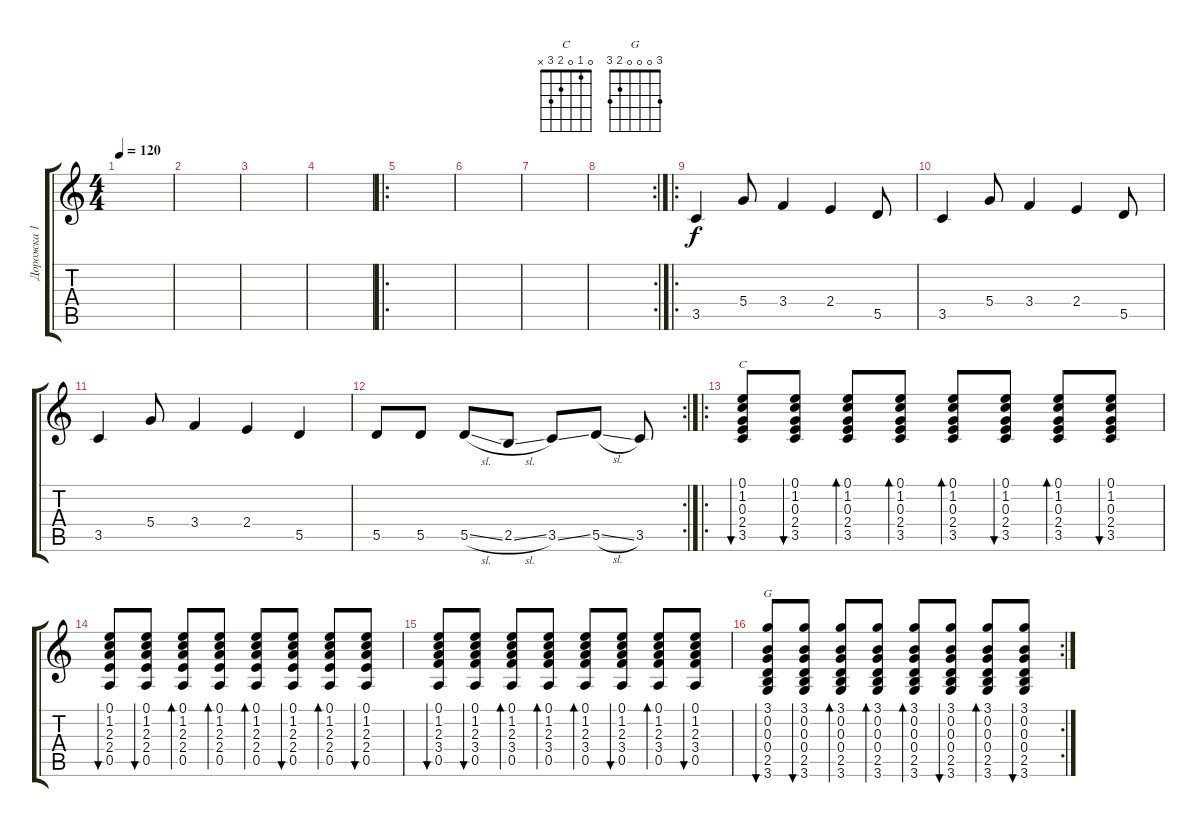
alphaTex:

\track ("Дорожка 1" "Дорожка 1") {instrument electricguitarjazz}
\staff {score tabs}
\tuning (E4 B3 G3 D3 A2 E2) {hide}
\chord ("C" 0 1 0 2 3 x)
\chord ("G" 3 0 0 0 2 3)
\ts (4 4)
\tempo 120
\clef g2
\ks c
|
|
|
|
\ro
|
|
|
\rc 2
|
\ro
3.5.4 5.4.8 3.4.4 2.4.4 5.5.8 |
3.5.4 5.4.8 3.4.4 2.4.4 5.5.8 |
3.5.4 5.4.8 3.4.4 2.4.4 5.5.4 |
\rc 2
5.5.8 5.5.8 5.5{sl}.8 2.5{sl}.8 3.5{ss}.8 5.5{sl}.8 3.5.8 |
\ro
(0.1 1.2 0.3 2.4 3.5).8{bu 60 ch "C"} (0.1 1.2 0.3 2.4 3.5).8{bu 60} (0.1 1.2 0.3 2.4 3.5).8{bd 60} (0.1 1.2 0.3 2.4 3.5).8{bd 60} (0.1 1.2 0.3 2.4 3.5).8{bd 60} (0.1 1.2 0.3 2.4 3.5).8{bu 60} (0.1 1.2 0.3 2.4 3.5).8{bd 60} (0.1 1.2 0.3 2.4 3.5).8{bu 60} |
(0.1 1.2 2.3 2.4 0.5).8{bu 60} (0.1 1.2 2.3 2.4 0.5).8{bu 60} (0.1 1.2 2.3 2.4 0.5).8{bd 60} (0.1 1.2 2.3 2.4 0.5).8{bd 60} (0.1 1.2 2.3 2.4 0.5).8{bd 60} (0.1 1.2 2.3 2.4 0.5).8{bu 60} (0.1 1.2 2.3 2.4 0.5).8{bd 60} (0.1 1.2 2.3 2.4 0.5).8{bu 60} |
(0.1 1.2 2.3 3.4 0.5).8{bu 60} (0.1 1.2 2.3 3.4 0.5).8{bu 60} (0.1 1.2 2.3 3.4 0.5).8{bd 60} (0.1 1.2 2.3 3.4 0.5).8{bd 60} (0.1 1.2 2.3 3.4 0.5).8{bd 60} (0.1 1.2 2.3 3.4 0.5).8{bu 60} (0.1 1.2 2.3 3.4 0.5).8{bd 60} (0.1 1.2 2.3 3.4 0.5).8{bu 60} |
\rc 2
(3.1 0.2 0.3 0.4 2.5 3.6).8{bu 60 ch "G"} (3.1 0.2 0.3 0.4 2.5 3.6).8{bu 60} (3.1 0.2 0.3 0.4 2.5 3.6).8{bd 60} (3.1 0.2 0.3 0.4 2.5 3.6).8{bd 60} (3.1 0.2 0.3 0.4 2.5 3.6).8{bd 60} (3.1 0.2 0.3 0.4 2.5 3.6).8{bu 60} (3.1 0.2 0.3 0.4 2.5 3.6).8{bd 60} (3.1 0.2 0.3 0.4 2.5 3.6).8{bu 60}
